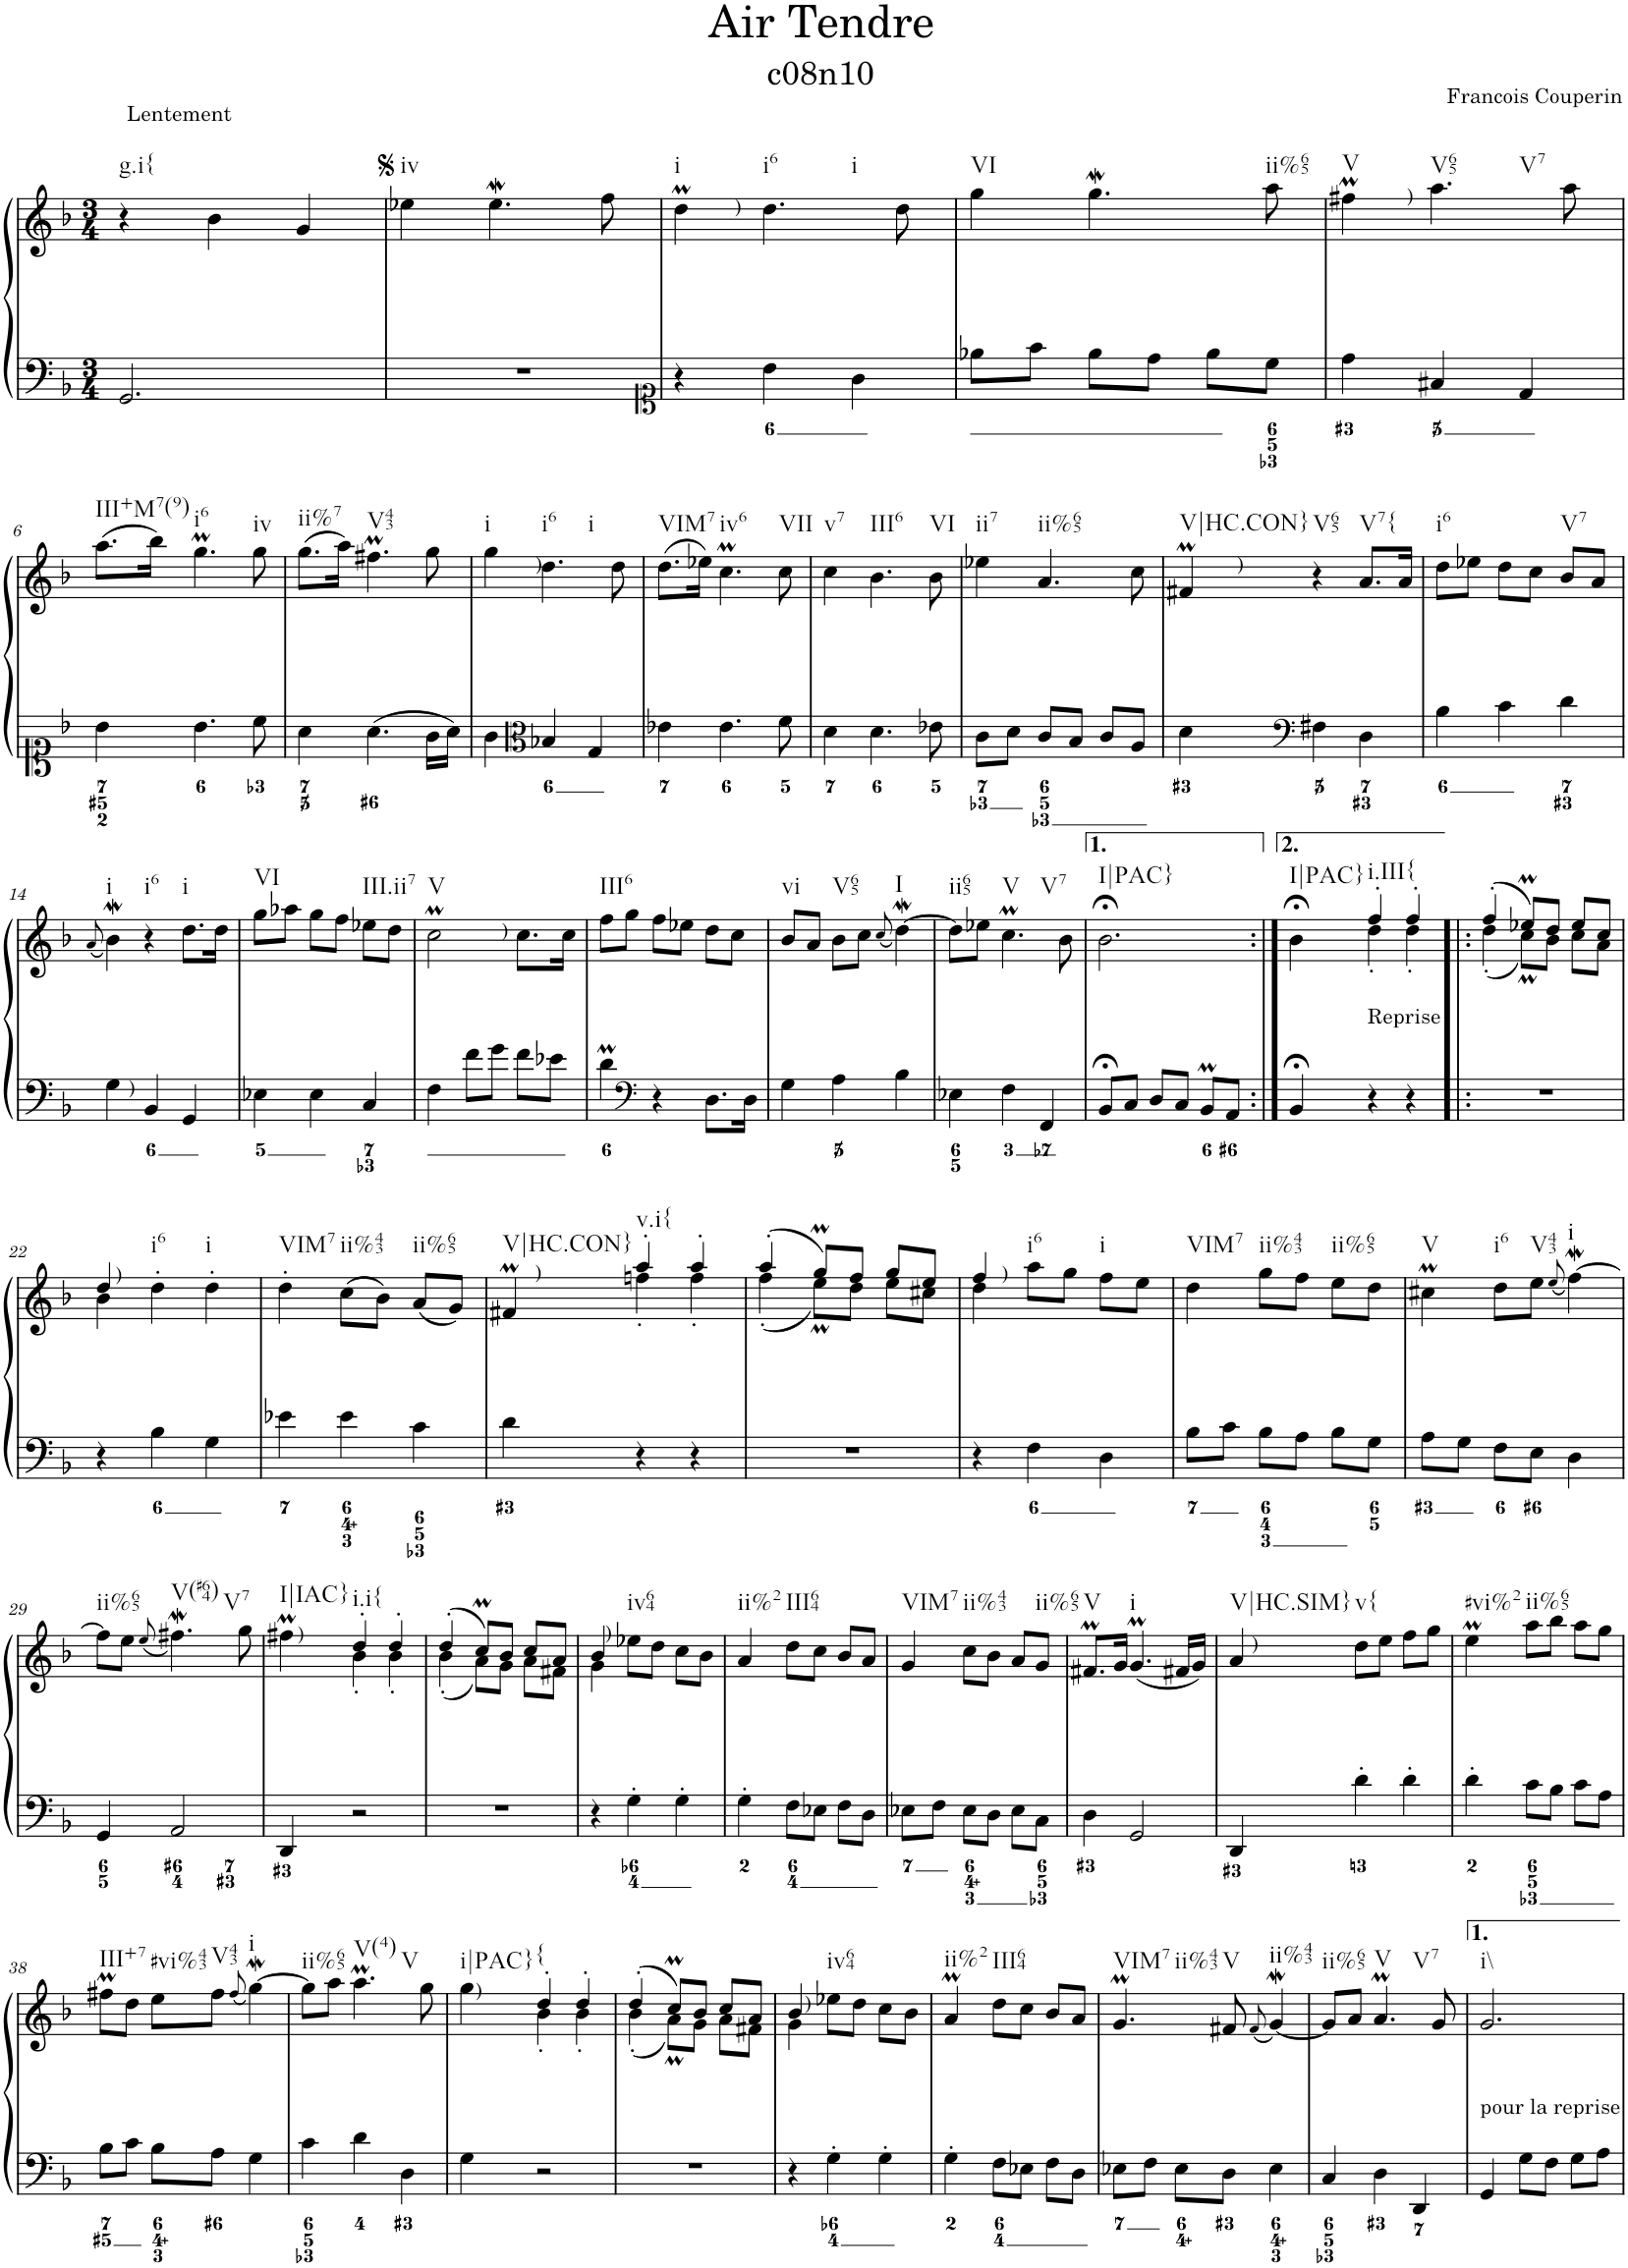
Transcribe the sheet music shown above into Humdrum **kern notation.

**kern	**kern
*part1	*part1
*staff2	*staff1
*I"Piano	*
*I'Pno.	*
*clefF4	*clefG2
*k[b-]	*k[b-]
*M3/4	*M3/4
=1	=1
!	!LO:TX:a:t=Lentement
!	!LO:TX:b:t=g.i{
2.GG/	4r
.	4b-\
.	4g/
=2	=2
!	!LO:TX:b:t=iv
2.r	4ee-X\
.	4.ee-w\
.	8ff\
=3	=3
*clefC1	*
!	!LO:TX:a:t=)
!	!LO:TX:b:t=i
4r	4ddM\
!	!LO:TX:b:t=i6
!	!LO:TX:b:t=i
4b-\	4.dd\
4g\	.
.	8dd\
=4	=4
!	!LO:TX:b:t=VI
8ee-X\L	4gg\
8ff\J	.
8ee-\L	4.ggW\
8dd\J	.
8ee-\L	.
!	!LO:TX:b:t=ii%65
8cc\J	8aa\
=5	=5
!	!LO:TX:a:t=)
!	!LO:TX:b:t=V
4dd\	4ff#Xm\
!	!LO:TX:b:t=V65
!	!LO:TX:b:t=V7
4f#X/	4.aa\
4d/	.
.	8aa\
!!LO:LB:g=z
=6	=6
!	!LO:TX:b:t=III+M7(9)
4b-\	(8.aa\L
.	16bb-\Jk)
!	!LO:TX:b:t=i6
4.b-\	4.ggM\
!	!LO:TX:b:t=iv
8cc\	8gg\
=7	=7
!	!LO:TX:b:t=ii%7
4a\	(8.gg\L
.	16aa\Jk)
!	!LO:TX:b:t=V43
4.a\	4.ff#Xm\
16g\LL	8gg\
16a\JJ	.
=8	=8
!	!LO:TX:a:t=)
!	!LO:TX:b:t=i
4g\	4gg\
*clefC3	*
!	!LO:TX:b:t=i6
!	!LO:TX:b:t=i
4B-X/	4.dd\
4G/	.
.	8dd\
=9	=9
!	!LO:TX:b:t=VIM7
4e-X\	(8.dd\L
.	16ee-X\Jk)
!	!LO:TX:b:t=iv6
4.e-\	4.ccM\
!	!LO:TX:b:t=VII
8f\	8cc\
=10	=10
!	!LO:TX:b:t=v7
4d\	4cc\
!	!LO:TX:b:t=III6
4.d\	4.b-\
!	!LO:TX:b:t=VI
8e-X\	8b-\
=11	=11
!	!LO:TX:b:t=ii7
8c\L	4ee-X\
8d\J	.
!	!LO:TX:b:t=ii%65
8c/L	4.a/
8B-/J	.
8c/L	.
8A/J	8cc\
=12	=12
!	!LO:TX:a:t=)
!	!LO:TX:b:t=V|HC.CON}
4d\	4f#Xm/
*clefF4	*
!	!LO:TX:b:t=V65
4F#X\	4r
!	!LO:TX:b:t=V7{
4D\	8.a/L
.	16a/Jk
=13	=13
!	!LO:TX:b:t=i6
4B-\	8dd\L
.	8ee-X\J
4c\	8dd\L
.	8cc\J
!	!LO:TX:b:t=V7
4d\	8b-/L
.	8a/J
!!LO:LB:g=z
=14	=14
.	(8qa/
!	!LO:TX:b:t=i
!LO:TX:a:t=)	!
4G\	4b-w\)
!	!LO:TX:b:t=i6
4BB-/	4r
!	!LO:TX:b:t=i
4GG/	8.dd\L
.	16dd\Jk
=15	=15
!	!LO:TX:b:t=VI
4E-X\	8gg\L
.	8aa-X\J
4E-\	8gg\L
.	8ff\J
!	!LO:TX:b:t=III.ii7
4C/	8ee-X\L
.	8dd\J
=16	=16
!	!LO:TX:a:t=)
!	!LO:TX:b:t=V
4F\	2ccM\
8f\L	.
8g\J	.
8f\L	8.cc\L
8e-X\J	.
.	16cc\Jk
=17	=17
!	!LO:TX:b:t=III6
4dM\	8ff\L
.	8gg\J
*clefF4	*
4r	8ff\L
.	8ee-X\J
8.D\L	8dd\L
.	8cc\J
16D\Jk	.
=18	=18
!	!LO:TX:b:t=vi
4G\	8b-/L
.	8a/J
!	!LO:TX:b:t=V65
4A\	8b-\L
.	8cc\J
.	(8qcc/
!	!LO:TX:b:t=I
4B-\	[4ddW\)
=19	=19
!	!LO:TX:b:t=ii65
4E-X\	8dd\L]
.	8ee-X\J
!	!LO:TX:b:t=V
!	!LO:TX:b:t=V7
4F\	4.ccM\
4FF/	.
.	8b-\
=20	=20
!	!LO:TX:b:t=I|PAC}
8BB-;</L	2.b-;<\
8C/J	.
8D/L	.
8C/J	.
8BB-M/L	.
8AA/J	.
=20X1:|!	=20X1:|!
*	*^
!	!LO:TX:b:t=I|PAC}	!
4BB-;</	4b-;<\	4ryy
!	!LO:TX:b:t=i.III{	!
!LO:TX:a:t=Reprise	!	!
4r	4ff'/	4dd'\
4r	4ff'/	4dd'\
=21!|:	=21!|:	=21!|:
2.r	(4ff'/	(4dd'\
.	8ee-XM/L)	8ccM\L)
.	8dd/J	8b-\J
.	8ee-/L	8cc\L
.	8cc/J	8a\J
!!LO:LB:g=z	!!
=22	=22	=22
!	!LO:TX:a:t=)	!
4r	4dd/	4b-\
!	!LO:TX:b:t=i6	!
4B-\	4dd'\	2ryy
!	!LO:TX:b:t=i	!
4G\	4dd'\	.
*	*v	*v
=23	=23
!	!LO:TX:b:t=VIM7
4e-X\	4dd'\
!	!LO:TX:b:t=ii%43
4e-\	(8cc\L
.	8b-\J)
!	!LO:TX:b:t=ii%65
4c\	(8a/L
.	8g/J)
=24	=24
*	*^
!	!LO:TX:a:t=)	!
!	!LO:TX:b:t=V|HC.CON}	!
4d\	4f#Xm/	4ryy
!	!LO:TX:b:t=v.i{	!
4r	4aa'/	4ffn'\
4r	4aa'/	4ff'\
=25	=25	=25
2.r	(4aa'/	(4ff'\
.	8ggM/L)	8eem\L)
.	8ff/J	8dd\J
.	8gg/L	8ee\L
.	8ee/J	8cc#X\J
=26	=26	=26
!	!LO:TX:a:t=)	!
4r	4ff/	4dd\
!	!LO:TX:b:t=i6	!
4F\	8aa\L	2ryy
.	8gg\J	.
!	!LO:TX:b:t=i	!
4D\	8ff\L	.
.	8ee\J	.
*	*v	*v
=27	=27
!	!LO:TX:b:t=VIM7
8B-\L	4dd\
8c\J	.
!	!LO:TX:b:t=ii%43
8B-\L	8gg\L
8A\J	8ff\J
!	!LO:TX:b:t=ii%65
8B-\L	8ee\L
8G\J	8dd\J
=28	=28
!	!LO:TX:b:t=V
8A\L	4cc#Xm\
8G\J	.
!	!LO:TX:b:t=i6
8F\L	8dd\L
!	!LO:TX:b:t=V43
8E\J	8ee\J
.	(8qee/
!	!LO:TX:b:t=i
4D\	[4ffw\)
!!LO:LB:g=z
=29	=29
!	!LO:TX:b:t=ii%65
4GG/	8ff\L]
.	8ee\J
.	(8qee/
!	!LO:TX:b:t=V(#64)
!	!LO:TX:b:t=V7
2AA/	4.ff#XW\)
.	8gg\
=30	=30
*	*^
!	!LO:TX:a:t=)	!
!	!LO:TX:b:t=I|IAC}	!
4DD/	4ff#Xm\	4ryy
!	!LO:TX:b:t=i.i{	!
2r	4dd'/	4b-'\
.	4dd'/	4b-'\
=31	=31	=31
2.r	(4dd'/	(4b-'\
.	8ccM/L)	8a\L)
.	8b-/J	8g\J
.	8cc/L	8a\L
.	8a/J	8f#X\J
=32	=32	=32
!	!LO:TX:a:t=)	!
4r	4b-/	4g\
!	!LO:TX:b:t=iv64	!
4G'\	8ee-X\L	2ryy
.	8dd\J	.
4G'\	8cc\L	.
.	8b-\J	.
*	*v	*v
=33	=33
!	!LO:TX:b:t=ii%2
4G'\	4a/
!	!LO:TX:b:t=III64
8F\L	8dd\L
8E-X\J	8cc\J
8F\L	8b-/L
8D\J	8a/J
=34	=34
!	!LO:TX:b:t=VIM7
8E-X\L	4g/
8F\J	.
!	!LO:TX:b:t=ii%43
8E-\L	8cc\L
8D\J	8b-\J
8E-\L	8a/L
!	!LO:TX:b:t=ii%65
8C\J	8g/J
=35	=35
!	!LO:TX:b:t=V
4D\	8.f#Xm/L
.	16g/Jk
!	!LO:TX:b:t=i
2GG/	(4.gM/
.	16f#X/LL
.	16g/JJ)
=36	=36
!	!LO:TX:a:t=)
!	!LO:TX:b:t=V|HC.SIM}
4DD/	4a/
!	!LO:TX:b:t=v{
4d'\	8dd\L
.	8ee\J
4d'\	8ff\L
.	8gg\J
=37	=37
!	!LO:TX:b:t=#vi%2
4d'\	4eem\
!	!LO:TX:b:t=ii%65
8c\L	8aa\L
8B-\J	8bb-\J
8c\L	8aa\L
8A\J	8gg\J
!!LO:LB:g=z
=38	=38
!	!LO:TX:b:t=III+7
8B-\L	8ff#Xm\L
8c\J	8dd\J
!	!LO:TX:b:t=#vi%43
8B-\L	8ee\L
!	!LO:TX:b:t=V43
8A\J	8ff#\J
.	(8qff#/
!	!LO:TX:b:t=i
4G\	[4ggW\)
=39	=39
!	!LO:TX:b:t=ii%65
4c\	8gg\L]
.	8aa\J
!	!LO:TX:b:t=V(4)
!	!LO:TX:b:t=V
4d\	4.aam\
4D\	.
.	8gg\
=40	=40
*	*^
!	!LO:TX:a:t=)	!
!	!LO:TX:b:t=i|PAC}	!
4G\	4gg\	4ryy
!	!LO:TX:b:t={	!
2r	4dd'/	4b-'\
.	4dd'/	4b-'\
=41	=41	=41
2.r	(4dd'/	(4b-'\
.	8ccM/L)	8am\L)
.	8b-/J	8g\J
.	8cc/L	8a\L
.	8a/J	8f#X\J
=42	=42	=42
!	!LO:TX:a:t=)	!
4r	4b-/	4g\
!	!LO:TX:b:t=iv64	!
4G'\	8ee-X\L	2ryy
.	8dd\J	.
4G'\	8cc\L	.
.	8b-\J	.
*	*v	*v
=43	=43
!	!LO:TX:b:t=ii%2
4G'\	4am/
!	!LO:TX:b:t=III64
8F\L	8dd\L
8E-X\J	8cc\J
8F\L	8b-/L
8D\J	8a/J
=44	=44
!	!LO:TX:b:t=VIM7
!	!LO:TX:b:t=ii%43
8E-X\L	4.gM/
8F\J	.
8E-\L	.
!	!LO:TX:b:t=V
8D\J	8f#X/
.	(8qf#/
!	!LO:TX:b:t=ii%43
4E-\	[4gW/)
=45	=45
!	!LO:TX:b:t=ii%65
4C/	8g/L]
.	8a/J
!	!LO:TX:b:t=V
!	!LO:TX:b:t=V7
4D\	4.am/
4DD/	.
.	8g/
=46	=46
!	!LO:TX:b:t=i\\
!LO:TX:a:t=pour la reprise	!
4GG/	2.g/
8G\L	.
8F\J	.
8G\L	.
8A\J	.
=	=
*-	*-
